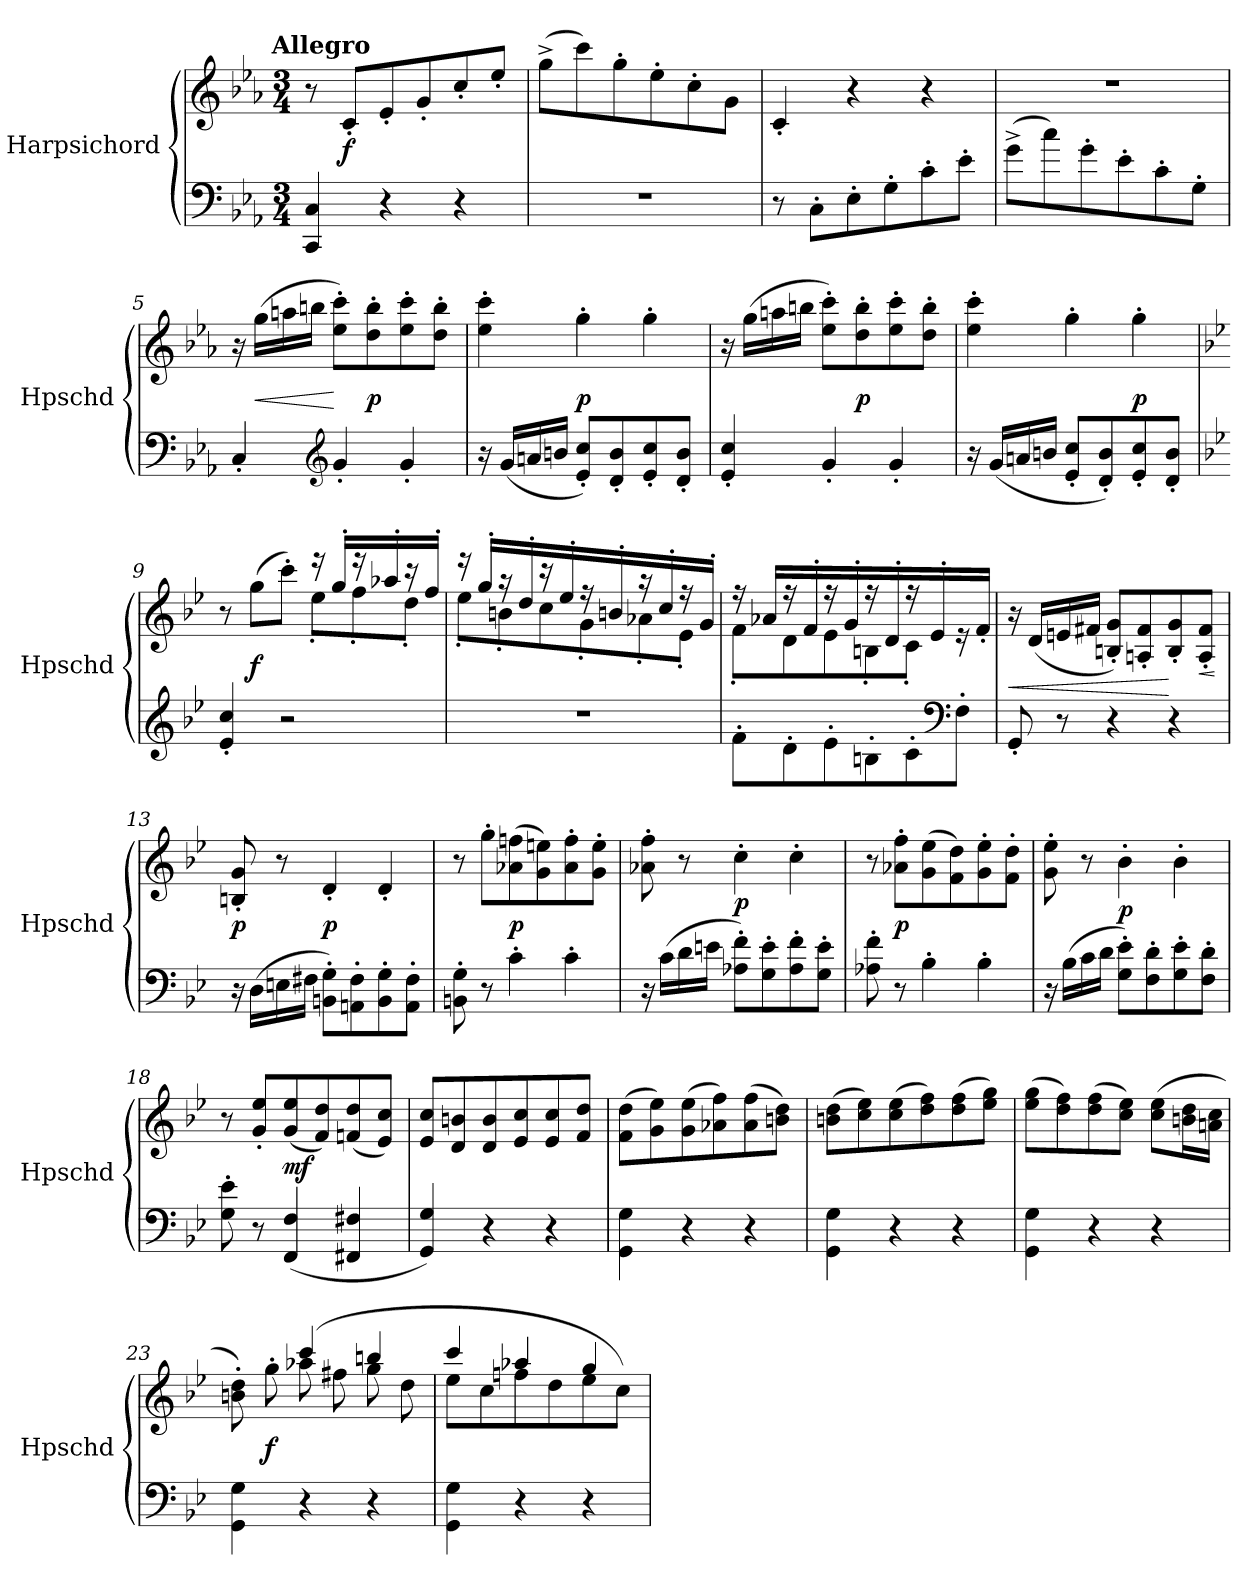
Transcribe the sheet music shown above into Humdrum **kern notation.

**kern	**kern	**dynam
*part1	*part1	*part1
*staff2	*staff1	*staff1/2
*I"Harpsichord	*	*
*I'Hpschd	*	*
*clefF4	*clefG2	*
*k[b-e-a-]	*k[b-e-a-]	*
!!LO:TX:omd:t=Allegro
*M3/4	*M3/4	*
*MM152	*MM152	*
=1	=1	=1
4CC/ 4C/	8r	.
.	8c'/L	f
4r	8e-'/	.
.	8g'/	.
4r	8cc'/	.
.	8ee-'/J	.
=2	=2	=2
2.r	(8gg^\L	.
.	8ccc\)	.
.	8gg'\	.
.	8ee-'\	.
.	8cc'\	.
.	8g\J	.
=3	=3	=3
8r	4c'/	.
8C'\L	.	.
8E-'\	4r	.
8G'\	.	.
8c'\	4r	.
8e-'\J	.	.
=4	=4	=4
(8g^\L	2.r	.
8cc\)	.	.
8g'\	.	.
8e-'\	.	.
8c'\	.	.
8G'\J	.	.
=5	=5	=5
4C'/	16r	.
.	(16gg\LL	<
.	16aan\	.
.	16bbn\JJ	.
*clefG2	*	*
4g'/	8ee-'\ 8ccc'\L)	[
.	8dd'\ 8bb'\	p
4g'/	8ee-'\ 8ccc'\	.
.	8dd'\ 8bb'\J	.
=6	=6	=6
16r	4ee-'\ 4ccc'\	.
(16g/LL	.	.
16an/	.	.
16bn/JJ	.	.
8e-'/ 8cc'/L)	4gg'\	p
8d'/ 8b'/	.	.
8e-'/ 8cc'/	4gg'\	.
8d'/ 8b'/J	.	.
=7	=7	=7
4e-'/ 4cc'/	16r	.
.	(16gg\LL	.
.	16aan\	.
.	16bbn\JJ	.
4g'/	8ee-'\ 8ccc'\L)	.
.	8dd'\ 8bb'\	p
4g'/	8ee-'\ 8ccc'\	.
.	8dd'\ 8bb'\J	.
=8	=8	=8
16r	4ee-'\ 4ccc'\	.
(16g/LL	.	.
16an/	.	.
16bn/JJ	.	.
8e-'/ 8cc'/L	4gg'\	.
8d'/ 8b'/)	.	.
8e-'/ 8cc'/	4gg'\	p
8d'/ 8b'/J	.	.
=9	=9	=9
*k[b-e-]	*k[b-e-]	*
*	*^	*
4e-'/ 4cc'/	8r	4.ryy	.
.	(8gg\L	.	f
2r	8ccc'\J)	.	.
.	16r	8ee-'\L	.
.	16gg'/LL	.	.
.	16r	8ff'\	.
.	16aa-X'/	.	.
.	16r	8dd'\J	.
.	16ff'/JJ	.	.
=10	=10	=10	=10
2.r	16r	8ee-'\L	.
.	16gg'/LL	.	.
.	16r	8bn'\	.
.	16dd'/	.	.
.	16r	8cc\	.
.	16ee-'/	.	.
.	16r	8g'\	.
.	16bn'/	.	.
.	16r	8a-X'\	.
.	16cc'/	.	.
.	16r	8e-'\J	.
.	16g'/JJ	.	.
=11	=11	=11	=11
8f'\L	16r	8f'\L	.
.	16a-X/LL	.	.
8d'\	16r	8d\	.
.	16f'/	.	.
8e-'\	16r	8e-\	.
.	16g'/	.	.
8Bn'\	16r	8Bn'\	.
.	16d'/	.	.
8c'\	16r	8c'\J	.
.	16e-'/	.	.
*clefF4	*	*	*
8F'/J	16r	8ryy	.
.	16f'/JJ	.	.
*	*v	*v	*
=12	=12	=12
8GG'/	16r	<
.	(16d/LL	.
8r	16en/	.
.	16f#X/JJ	.
4r	8Bn'/ 8g'/L)	.
.	8An'/ 8f#'/	.
4r	8B'/ 8g'/	[
.	8A'/ 8f#'/J	<
.	.	[
=13	=13	=13
16r	8Bn'/ 8g'/	p
(16D\LL	.	.
16En\	8r	.
16F#X\JJ	.	.
8BBn'\ 8G'\L)	4d'/	p
8AAn'\ 8F#'\	.	.
8BB'\ 8G'\	4d'/	.
8AA'\ 8F#'\J	.	.
=14	=14	=14
8BBn'\ 8G'\	8r	.
8r	8gg'\L	.
4c'\	(8a-X\ 8ffn\	p
.	8g\ 8een\)	.
4c'\	8a-'\ 8ff'\	.
.	8g'\ 8ee'\J	.
=15	=15	=15
16r	8a-X'\ 8ff'\	.
(16c\LL	.	.
16d\	8r	.
16en\JJ	.	.
8A-X'\ 8f'\L)	4cc'\	p
8G'\ 8e'\	.	.
8A-'\ 8f'\	4cc'\	.
8G'\ 8e'\J	.	.
=16	=16	=16
8A-X'\ 8f'\	8r	.
8r	8a-X'\ 8ff'\L	p
4B-'\	(8g\ 8ee-\	.
.	8f\ 8dd\)	.
4B-'\	8g'\ 8ee-'\	.
.	8f'\ 8dd'\J	.
=17	=17	=17
16r	8g'\ 8ee-'\	.
(16B-\LL	.	.
16c\	8r	.
16d\JJ	.	.
8G'\ 8e-'\L)	4b-'\	p
8F'\ 8d'\	.	.
8G'\ 8e-'\	4b-'\	.
8F'\ 8d'\J	.	.
=18	=18	=18
8G'\ 8e-'\	8r	.
8r	8g'/ 8ee-'/L	.
(4FF/ 4F/	(8g/ 8ee-/	mf
.	8f/ 8dd/)	.
4FF#X/ 4F#X/	(8fn/ 8dd/	.
.	8e-/ 8cc/J)	.
=19	=19	=19
4GG/ 4G/)	8e-/ 8cc/L	.
.	8d/ 8bn/	.
4r	8d/ 8b/	.
.	8e-/ 8cc/	.
4r	8e-/ 8cc/	.
.	8f/ 8dd/J	.
=20	=20	=20
4GG\ 4G\	(8f\ 8dd\L	.
.	8g\ 8ee-\)	.
4r	(8g\ 8ee-\	.
.	8a-X\ 8ff\)	.
4r	(8a-\ 8ff\	.
.	8bn\ 8dd\J)	.
=21	=21	=21
4GG\ 4G\	(8bn\ 8dd\L	.
.	8cc\ 8ee-\)	.
4r	(8cc\ 8ee-\	.
.	8dd\ 8ff\)	.
4r	(8dd\ 8ff\	.
.	8ee-\ 8gg\J)	.
=22	=22	=22
4GG\ 4G\	(8ee-\ 8gg\L	.
.	8dd\ 8ff\)	.
4r	(8dd\ 8ff\	.
.	8cc\ 8ee-\J)	.
4r	(8cc\ 8ee-\L	.
.	16bn\ 16dd\L	.
.	16an\ 16cc\JJ	.
=23	=23	=23
*	*^	*
4GG\ 4G\	8bn'\ 8dd'\)	4ryy	.
.	8gg'\	.	f
4r	(4ccc/	8aa-X\	.
.	.	8ff#X\	.
4r	4bbn/	8gg\	.
.	.	8dd\	.
=24	=24	=24	=24
4GG\ 4G\	4ccc/	8ee-\L	.
.	.	8cc\	.
4r	4aa-X/	8ffn\	.
.	.	8dd\	.
4r	4gg/	8ee-\	.
.	.	8cc\J)	.
*	*v	*v	*
=	=	=
*-	*-	*-
